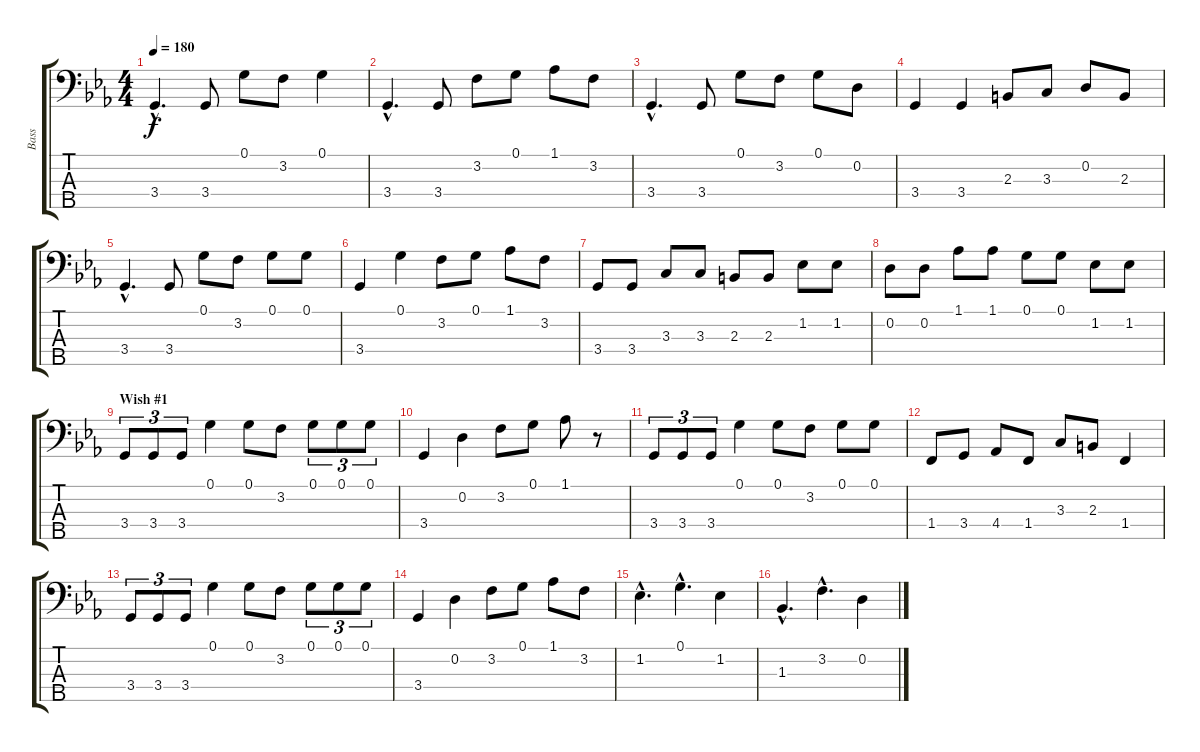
\track ("Bass" "Bass") {instrument electricbassfinger}
\staff {score tabs}
\tuning (G2 D2 A1 E1 B0) {hide}
\ts (4 4)
\tempo 180
\clef f4
\ks eb
3.4{hac}.4{d dy f} 3.4.8 0.1.8 3.2.8 0.1.4 |
3.4{hac}.4{d} 3.4.8 3.2.8 0.1.8 1.1.8 3.2.8 |
3.4{hac}.4{d} 3.4.8 0.1.8 3.2.8 0.1.8 0.2.8 |
3.4.4 3.4.4 2.3.8 3.3.8 0.2.8 2.3.8 |
3.4{hac}.4{d} 3.4.8 0.1.8 3.2.8 0.1.8 0.1.8 |
3.4.4 0.1.4 3.2.8 0.1.8 1.1.8 3.2.8 |
3.4.8 3.4.8 3.3.8 3.3.8 2.3.8 2.3.8 1.2.8 1.2.8 |
0.2.8 0.2.8 1.1.8 1.1.8 0.1.8 0.1.8 1.2.8 1.2.8 |
\section ("" "Wish #1")
3.4.8{tu (3 2)} 3.4.8{tu (3 2)} 3.4.8{tu (3 2)} 0.1.4 0.1.8 3.2.8 0.1.8{tu (3 2)} 0.1.8{tu (3 2)} 0.1.8{tu (3 2)} |
3.4.4 0.2.4 3.2.8 0.1.8 1.1.8 r.8 |
3.4.8{tu (3 2)} 3.4.8{tu (3 2)} 3.4.8{tu (3 2)} 0.1.4 0.1.8 3.2.8 0.1.8 0.1.8 |
1.4.8 3.4.8 4.4.8 1.4.8 3.3.8 2.3.8 1.4.4 |
3.4.8{tu (3 2)} 3.4.8{tu (3 2)} 3.4.8{tu (3 2)} 0.1.4 0.1.8 3.2.8 0.1.8{tu (3 2)} 0.1.8{tu (3 2)} 0.1.8{tu (3 2)} |
3.4.4 0.2.4 3.2.8 0.1.8 1.1.8 3.2.8 |
1.2{hac}.4{d} 0.1{hac}.4{d} 1.2.4 |
1.3{hac}.4{d} 3.2{hac}.4{d} 0.2.4
